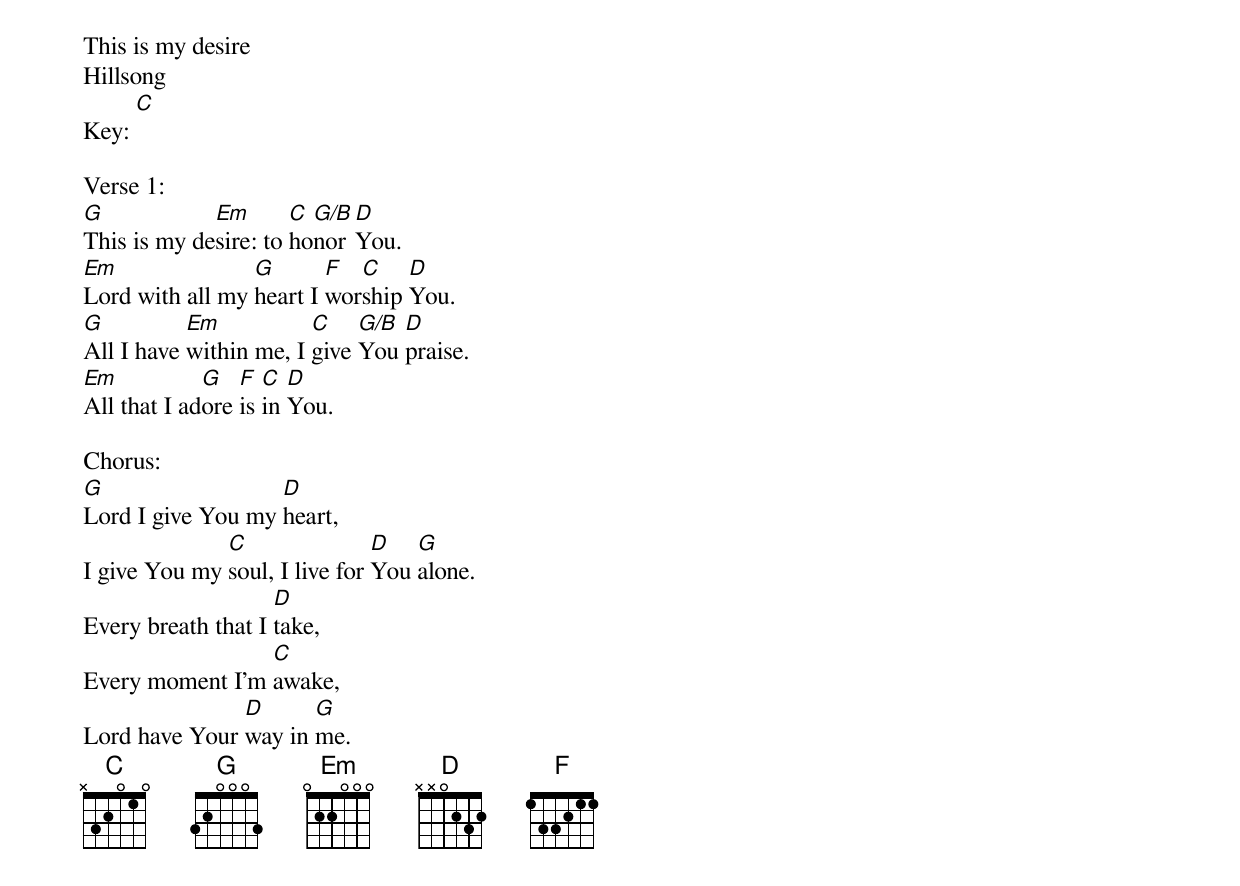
This is my desire
Hillsong
Key: [C]

Verse 1:
[G]This is my de[Em]sire: to [C]ho[G/B]nor [D]You.
[Em]Lord with all my [G]heart I [F]wor[C]ship [D]You.
[G]All I have [Em]within me, I [C]give [G/B]You [D]praise.
[Em]All that I ad[G]ore [F]is [C]in [D]You.

Chorus:
[G]Lord I give You my [D]heart,
I give You my [C]soul, I live for [D]You [G]alone.
Every breath that I [D]take,
Every moment I'm [C]awake,
Lord have Your [D]way in [G]me.
